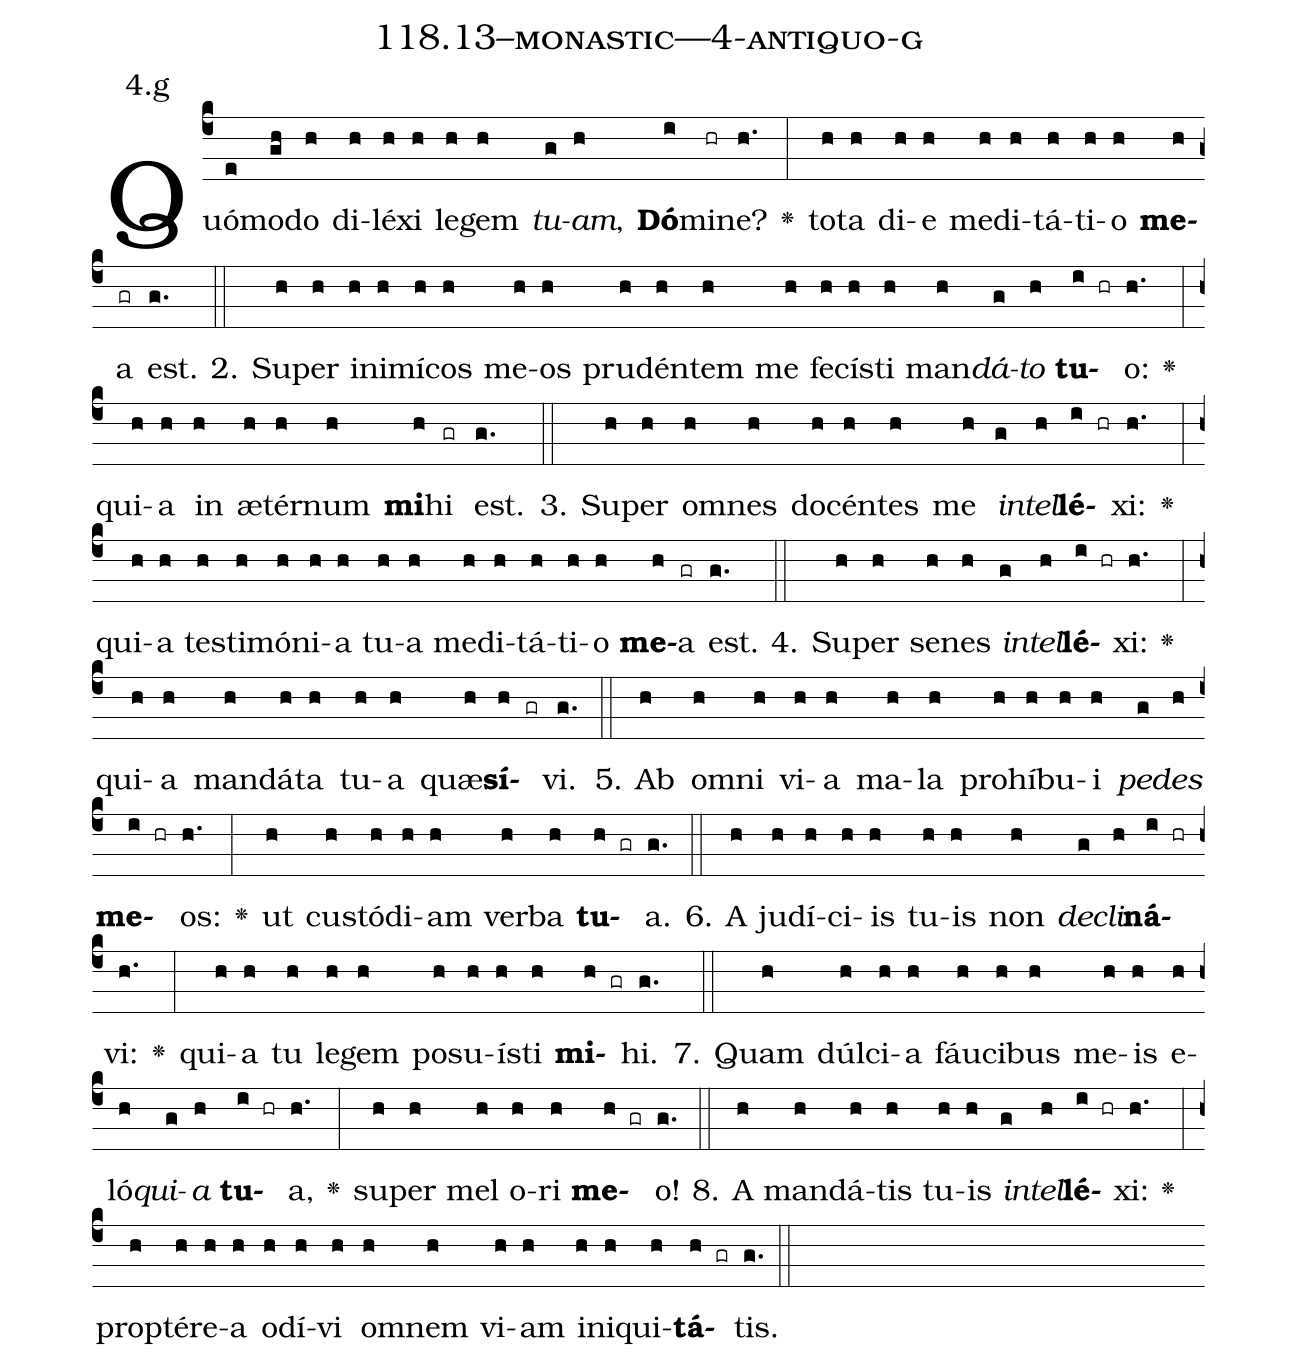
name: 118.13--monastic---4-antiquo-g;
annotation: 4.g;
%%
(c4)Quó(e)mo(gh)do(h) di(h)lé(h)xi(h) le(h)gem(h) <i>tu</i>(g)<i>am</i>,(h) <b>Dó</b>(i)mi(hr)ne?(h.) <v>\greheightstar</v>(:) to(h)ta(h) di(h)e(h) me(h)di(h)tá(h)ti(h)o(h) <b>me</b>(h)a(gr) est.(g.) (::)
2. Su(h)per(h) in(h)i(h)mí(h)cos(h) me(h)os(h) pru(h)dén(h)tem(h) me(h) fe(h)cís(h)ti(h) man(h)<i>dá</i>(g)<i>to</i>(h) <b>tu</b>(i hr)o:(h.) <v>\greheightstar</v>(:) qui(h)a(h) in(h) æ(h)tér(h)num(h) <b>mi</b>(h)hi(gr) est.(g.) (::)
3. Su(h)per(h) om(h)nes(h) do(h)cén(h)tes(h) me(h) <i>in</i>(g)<i>tel</i>(h)<b>lé</b>(i hr)xi:(h.) <v>\greheightstar</v>(:) qui(h)a(h) tes(h)ti(h)mó(h)ni(h)a(h) tu(h)a(h) me(h)di(h)tá(h)ti(h)o(h) <b>me</b>(h)a(gr) est.(g.) (::)
4. Su(h)per(h) se(h)nes(h) <i>in</i>(g)<i>tel</i>(h)<b>lé</b>(i hr)xi:(h.) <v>\greheightstar</v>(:) qui(h)a(h) man(h)dá(h)ta(h) tu(h)a(h) quæ(h)<b>sí</b>(h gr)vi.(g.) (::)
5. Ab(h) om(h)ni(h) vi(h)a(h) ma(h)la(h) pro(h)hí(h)bu(h)i(h) <i>pe</i>(g)<i>des</i>(h) <b>me</b>(i hr)os:(h.) <v>\greheightstar</v>(:) ut(h) cus(h)tó(h)di(h)am(h) ver(h)ba(h) <b>tu</b>(h gr)a.(g.) (::)
6. A(h) ju(h)dí(h)ci(h)is(h) tu(h)is(h) non(h) <i>de</i>(g)<i>cli</i>(h)<b>ná</b>(i hr)vi:(h.) <v>\greheightstar</v>(:) qui(h)a(h) tu(h) le(h)gem(h) po(h)su(h)ís(h)ti(h) <b>mi</b>(h gr)hi.(g.) (::)
7. Quam(h) dúl(h)ci(h)a(h) fáu(h)ci(h)bus(h) me(h)is(h) e(h)ló(h)<i>qui</i>(g)<i>a</i>(h) <b>tu</b>(i hr)a,(h.) <v>\greheightstar</v>(:) su(h)per(h) mel(h) o(h)ri(h) <b>me</b>(h gr)o!(g.) (::)
8. A(h) man(h)dá(h)tis(h) tu(h)is(h) <i>in</i>(g)<i>tel</i>(h)<b>lé</b>(i hr)xi:(h.) <v>\greheightstar</v>(:) prop(h)tér(h)e(h)a(h) o(h)dí(h)vi(h) om(h)nem(h) vi(h)am(h) in(h)i(h)qui(h)<b>tá</b>(h gr)tis.(g.) (::)
